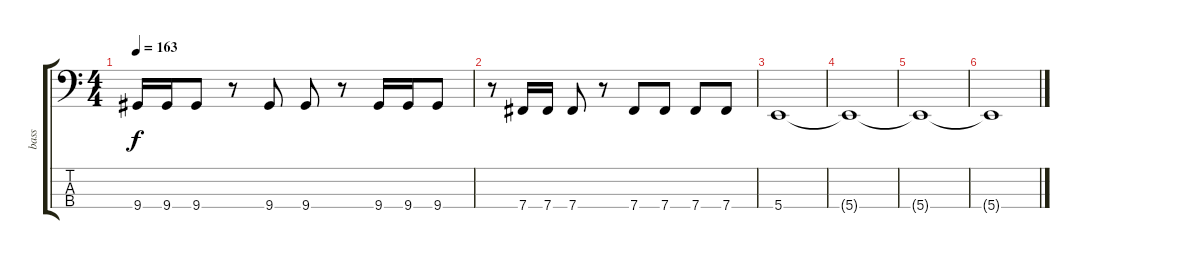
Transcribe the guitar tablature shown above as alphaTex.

\track ("bass" "bass") {instrument electricbasspick}
\staff {score tabs}
\tuning (E2 B1 Gb1 B0) {hide}
\ts (4 4)
\tempo 163
\clef f4
\ks c
9.4.16{dy f} 9.4.16 9.4.8 r.8 9.4.8 9.4.8 r.8 9.4.16 9.4.16 9.4.8 |
r.8 7.4.16 7.4.16 7.4.8 r.8 7.4.8 7.4.8 7.4.8 7.4.8 |
5.4.1 |
5.4{t}.1 |
5.4{t}.1 |
5.4{t}.1
